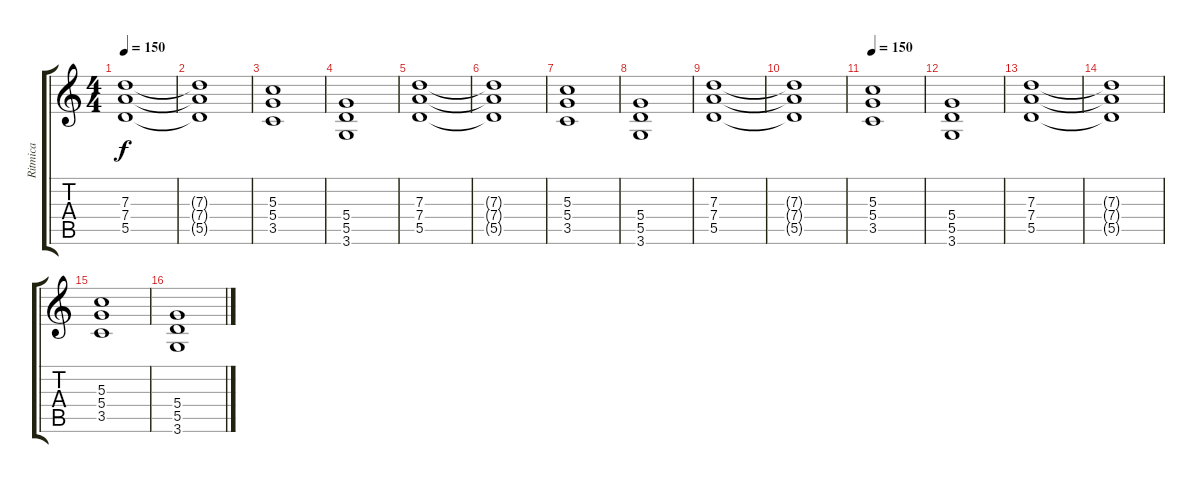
\track ("Ritmica" "Ritmica") {instrument overdrivenguitar}
\staff {score tabs}
\tuning (E4 B3 G3 D3 A2 E2) {hide}
\ts (4 4)
\tempo 150
\clef g2
\ks c
(7.3 7.4 5.5).1{dy f} |
(7.3{t} 7.4{t} 5.5{t}).1 |
(5.3 5.4 3.5).1 |
(5.4 5.5 3.6).1 |
(7.3 7.4 5.5).1 |
(7.3{t} 7.4{t} 5.5{t}).1 |
(5.3 5.4 3.5).1 |
(5.4 5.5 3.6).1 |
(7.3 7.4 5.5).1 |
(7.3{t} 7.4{t} 5.5{t}).1 |
\tempo 150
(5.3 5.4 3.5).1 |
(5.4 5.5 3.6).1 |
(7.3 7.4 5.5).1 |
(7.3{t} 7.4{t} 5.5{t}).1 |
(5.3 5.4 3.5).1 |
(5.4 5.5 3.6).1
